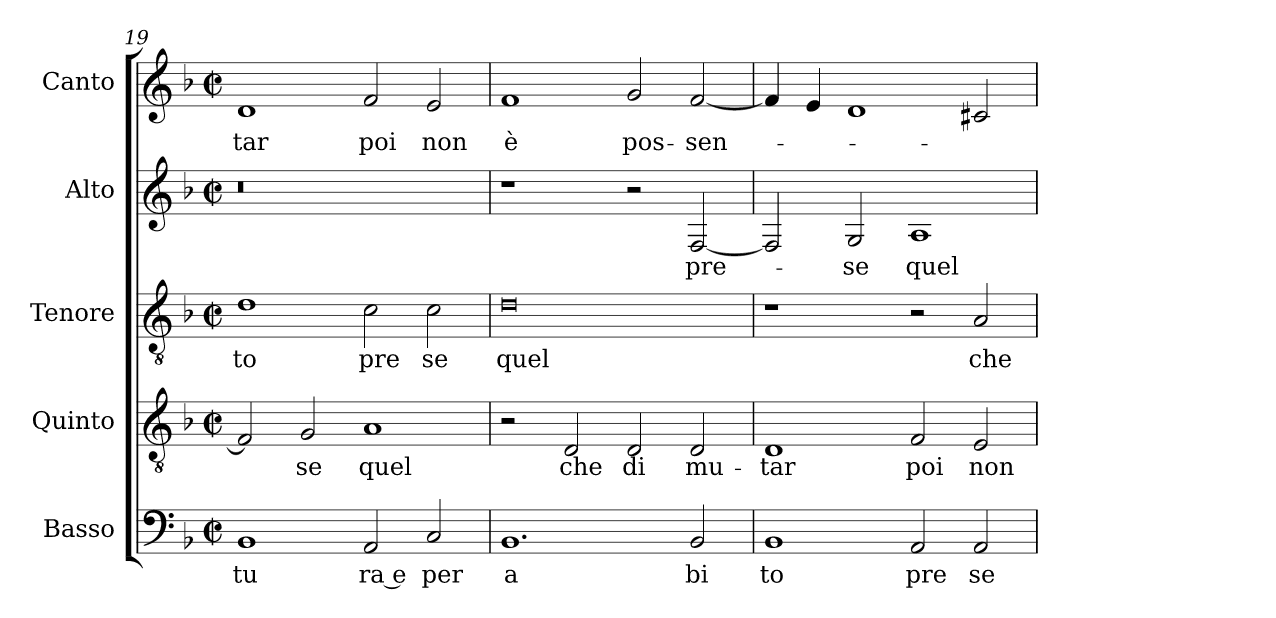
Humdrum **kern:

**kern	**text	**kern	**text	**kern	**text	**kern	**text	**kern	**text
*part5	*part5	*part4	*part4	*part3	*part3	*part2	*part2	*part1	*part1
*staff5	*staff5	*staff4	*staff4	*staff3	*staff3	*staff2	*staff2	*staff1	*staff1
*I"Basso	*	*I"Quinto	*	*I"Tenore	*	*I"Alto	*	*I"Canto	*
*clefF4	*	*clefGv2	*	*clefGv2	*	*clefG2	*	*clefG2	*
*k[b-]	*	*k[b-]	*	*k[b-]	*	*k[b-]	*	*k[b-]	*
*F:	*	*F:	*	*F:	*	*F:	*	*F:	*
*M2/2	*	*M2/2	*	*M2/2	*	*M2/2	*	*M2/2	*
*met(c|)	*	*met(c|)	*	*met(c|)	*	*met(c|)	*	*met(c|)	*
=19	=19	=19	=19	=19	=19	=19	=19	=19	=19
!	!LO:LY:b:cj	!	!	!	!LO:LY:b:cj	!	!	!	!LO:LY:b:cj
1BB-	tu	2F/]	.	1d	to	0r	.	1d	-tar
!	!	!	!LO:LY:b:cj	!	!	!	!	!	!
.	.	2G/	-se	.	.	.	.	.	.
!	!LO:LY:b:rj	!	!LO:LY:b:cj	!	!LO:LY:b:cj	!	!	!	!LO:LY:b:cj
2AA/	ra e	1A	quel	2c\	pre	.	.	2f/	poi
!	!LO:LY:b:cj	!	!	!	!LO:LY:b:cj	!	!	!	!LO:LY:b:cj
2C/	per	.	.	2c\	se	.	.	2e/	non
=20	=20	=20	=20	=20	=20	=20	=20	=20	=20
!	!LO:LY:b:cj	!	!	!	!LO:LY:b:cj	!	!	!	!LO:LY:b:cj
1.BB-	a	2r	.	0d	quel	1r	.	1f	è
!	!	!	!LO:LY:b:cj	!	!	!	!	!	!
.	.	2D/	che	.	.	.	.	.	.
!	!	!	!LO:LY:b:cj	!	!	!	!	!	!LO:LY:b:cj
.	.	2D/	di	.	.	2r	.	2g/	pos-
!	!LO:LY:b:cj	!	!LO:LY:b:cj	!	!	!	!LO:LY:b	!	!LO:LY:b
2BB-/	bi	2D/	mu-	.	.	[<2F/	pre-	[<2f/	-sen-
=21	=21	=21	=21	=21	=21	=21	=21	=21	=21
!	!LO:LY:b:cj	!	!LO:LY:b:cj	!	!	!	!	!	!
1BB-	to	1D	-tar	1r	.	2F/]	.	4f/]	.
.	.	.	.	.	.	.	.	4e/	.
!	!	!	!	!	!	!	!LO:LY:b:cj	!	!
.	.	.	.	.	.	2G/	-se	1d	.
!	!LO:LY:b:cj	!	!LO:LY:b:cj	!	!	!	!LO:LY:b:cj	!	!
2AA/	pre	2F/	poi	2r	.	1A	quel	.	.
!	!LO:LY:b:cj	!	!LO:LY:b:cj	!	!LO:LY:b:cj	!	!	!	!
2AA/	se	2E/	non	2A/	che	.	.	2c#/	.
=	=	=	=	=	=	=	=	=	=
*-	*-	*-	*-	*-	*-	*-	*-	*-	*-
